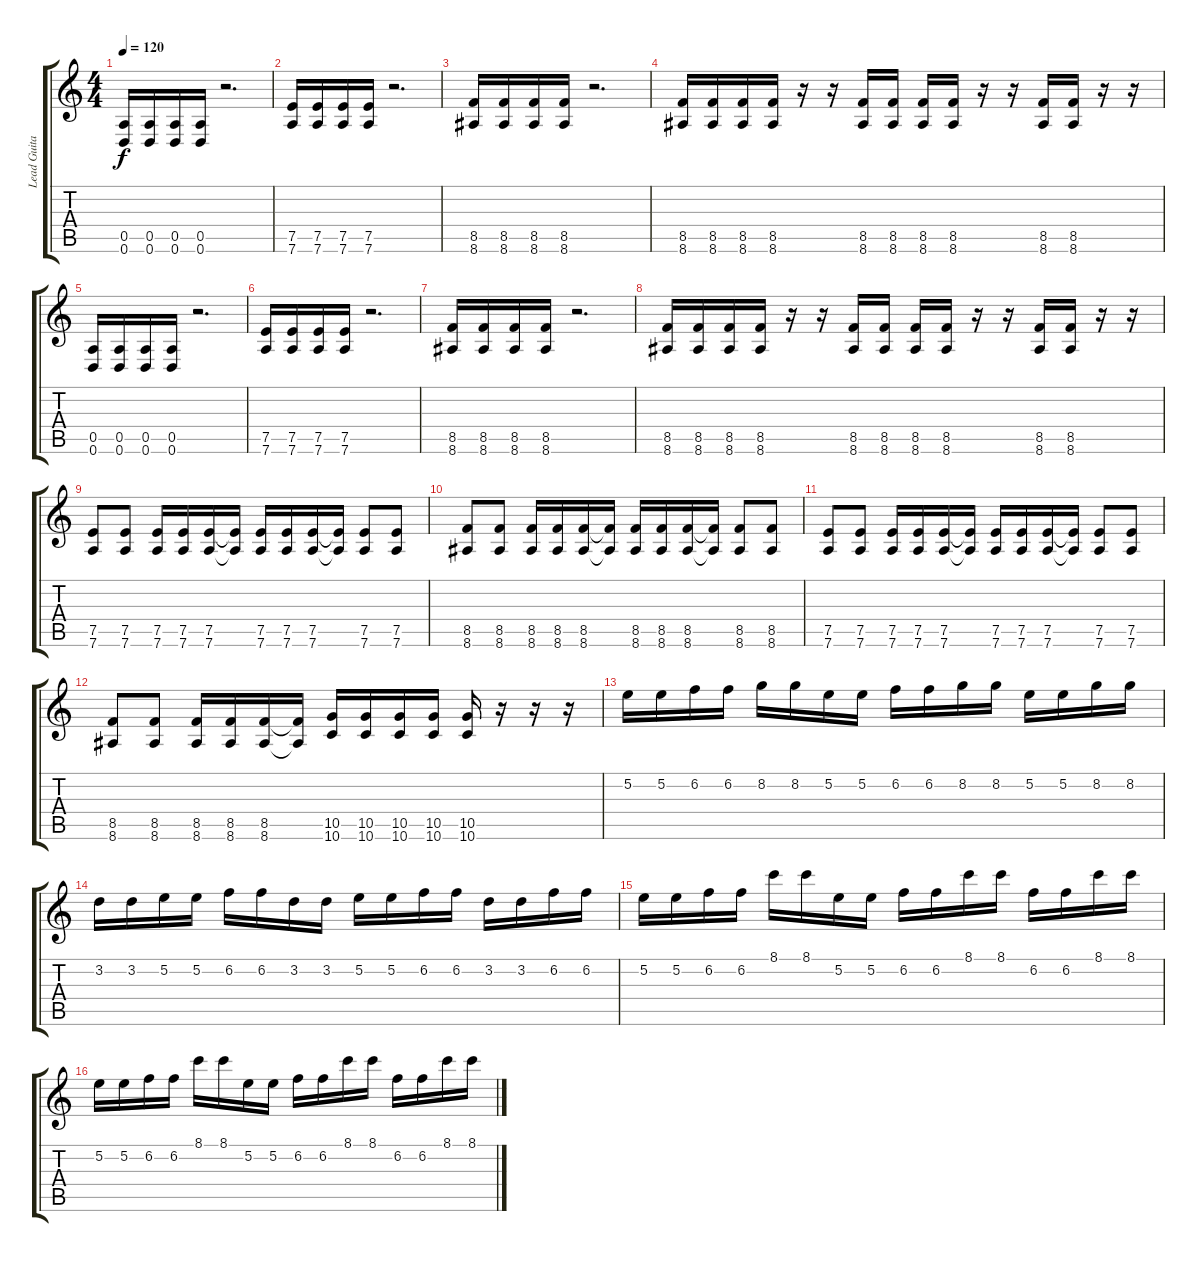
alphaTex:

\track ("Lead Guitar" "Lead Guita") {instrument distortionguitar}
\staff {score tabs}
\tuning (E4 B3 G3 D3 A2 D2) {hide}
\ts (4 4)
\tempo 120
\clef g2
\ks c
(0.5 0.6).16{dy f} (0.5 0.6).16 (0.5 0.6).16 (0.5 0.6).16 r.2{d} |
(7.5 7.6).16 (7.5 7.6).16 (7.5 7.6).16 (7.5 7.6).16 r.2{d} |
(8.5 8.6).16 (8.5 8.6).16 (8.5 8.6).16 (8.5 8.6).16 r.2{d} |
(8.5 8.6).16 (8.5 8.6).16 (8.5 8.6).16 (8.5 8.6).16 r.16 r.16 (8.5 8.6).16 (8.5 8.6).16 (8.5 8.6).16 (8.5 8.6).16 r.16 r.16 (8.5 8.6).16 (8.5 8.6).16 r.16 r.16 |
(0.5 0.6).16 (0.5 0.6).16 (0.5 0.6).16 (0.5 0.6).16 r.2{d} |
(7.5 7.6).16 (7.5 7.6).16 (7.5 7.6).16 (7.5 7.6).16 r.2{d} |
(8.5 8.6).16 (8.5 8.6).16 (8.5 8.6).16 (8.5 8.6).16 r.2{d} |
(8.5 8.6).16 (8.5 8.6).16 (8.5 8.6).16 (8.5 8.6).16 r.16 r.16 (8.5 8.6).16 (8.5 8.6).16 (8.5 8.6).16 (8.5 8.6).16 r.16 r.16 (8.5 8.6).16 (8.5 8.6).16 r.16 r.16 |
(7.5 7.6).8 (7.5 7.6).8 (7.5 7.6).16 (7.5 7.6).16 (7.5 7.6).16 (7.5{t} 7.6{t}).16 (7.5 7.6).16 (7.5 7.6).16 (7.5 7.6).16 (7.5{t} 7.6{t}).16 (7.5 7.6).8 (7.5 7.6).8 |
(8.5 8.6).8 (8.5 8.6).8 (8.5 8.6).16 (8.5 8.6).16 (8.5 8.6).16 (8.5{t} 8.6{t}).16 (8.5 8.6).16 (8.5 8.6).16 (8.5 8.6).16 (8.5{t} 8.6{t}).16 (8.5 8.6).8 (8.5 8.6).8 |
(7.5 7.6).8 (7.5 7.6).8 (7.5 7.6).16 (7.5 7.6).16 (7.5 7.6).16 (7.5{t} 7.6{t}).16 (7.5 7.6).16 (7.5 7.6).16 (7.5 7.6).16 (7.5{t} 7.6{t}).16 (7.5 7.6).8 (7.5 7.6).8 |
(8.5 8.6).8 (8.5 8.6).8 (8.5 8.6).16 (8.5 8.6).16 (8.5 8.6).16 (8.5{t} 8.6{t}).16 (10.5 10.6).16 (10.5 10.6).16 (10.5 10.6).16 (10.5 10.6).16 (10.5 10.6).16 r.16 r.16 r.16 |
5.2.16 5.2.16 6.2.16 6.2.16 8.2.16 8.2.16 5.2.16 5.2.16 6.2.16 6.2.16 8.2.16 8.2.16 5.2.16 5.2.16 8.2.16 8.2.16 |
3.2.16 3.2.16 5.2.16 5.2.16 6.2.16 6.2.16 3.2.16 3.2.16 5.2.16 5.2.16 6.2.16 6.2.16 3.2.16 3.2.16 6.2.16 6.2.16 |
5.2.16 5.2.16 6.2.16 6.2.16 8.1.16 8.1.16 5.2.16 5.2.16 6.2.16 6.2.16 8.1.16 8.1.16 6.2.16 6.2.16 8.1.16 8.1.16 |
5.2.16 5.2.16 6.2.16 6.2.16 8.1.16 8.1.16 5.2.16 5.2.16 6.2.16 6.2.16 8.1.16 8.1.16 6.2.16 6.2.16 8.1.16 8.1.16
